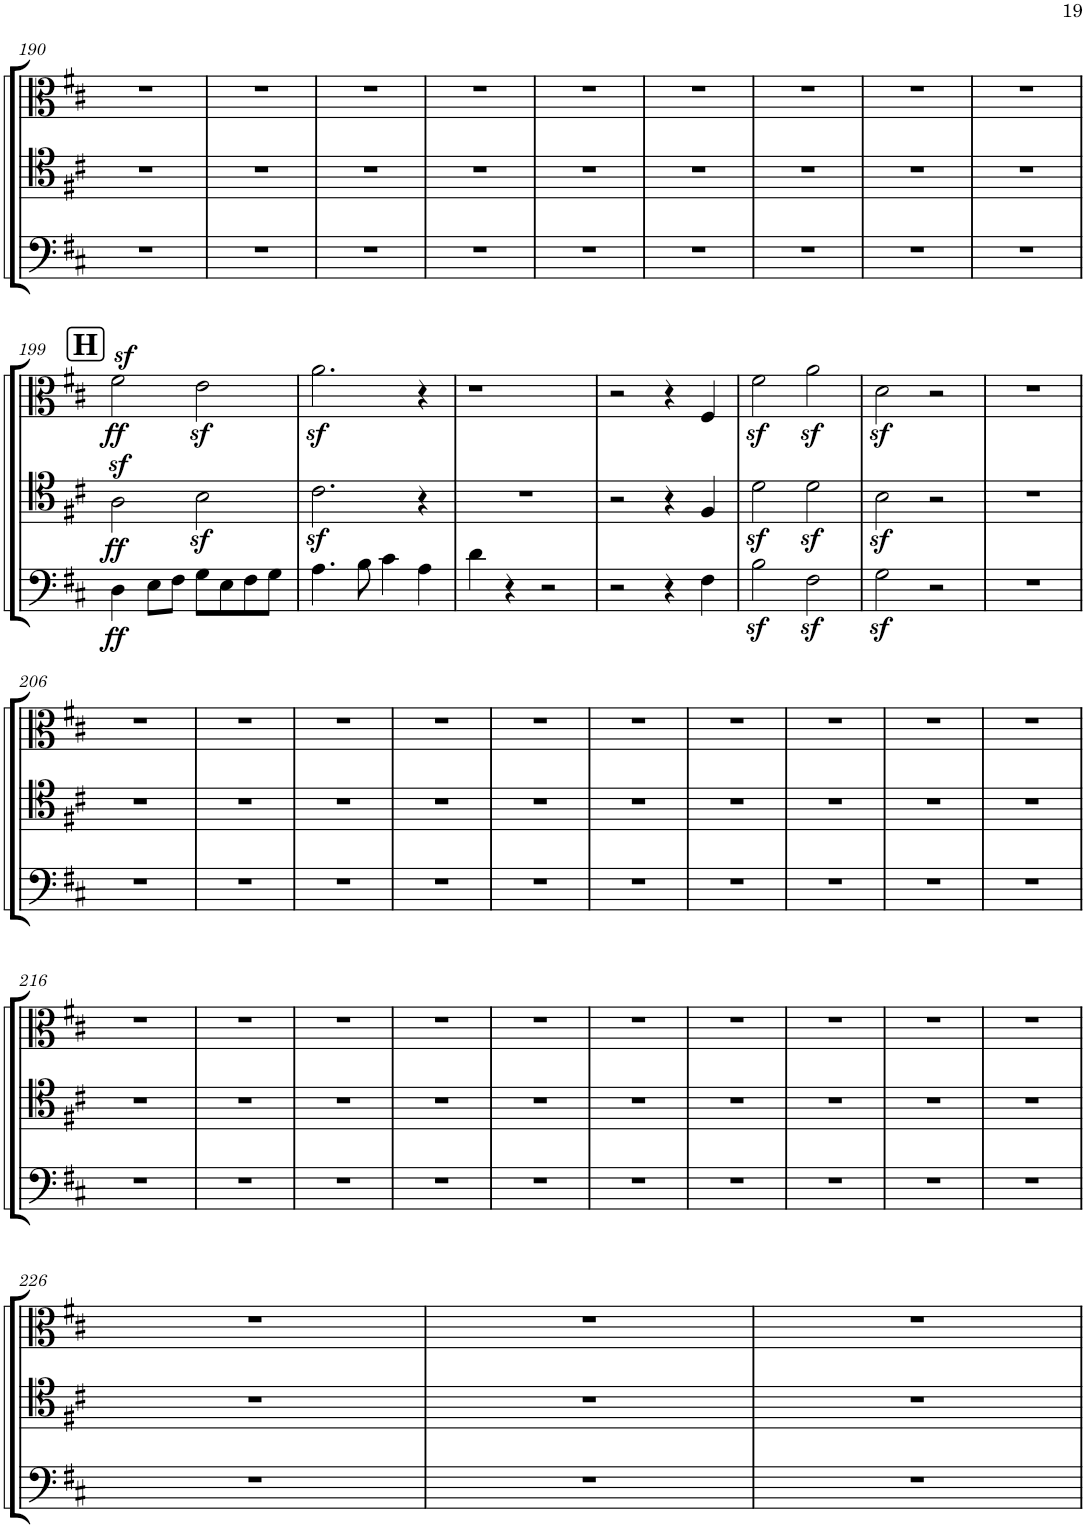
**kern	**dynam	**kern	**dynam	**kern	**dynam
*part3	*part3	*part2	*part2	*part1	*part1
*staff3	*staff3	*staff2	*staff2	*staff1	*staff1
*I"Bass Trombone	*	*I"Tenor Trombone	*	*I"Alto Trombone	*
*I'Trb	*	*I'Trb	*	*I'Trb	*
!!LO:PB:g=z
*clefF4	*	*clefC4	*	*clefC3	*
*k[f#c#]	*	*k[f#c#]	*	*k[f#c#]	*
*M4/4	*	*M4/4	*	*M4/4	*
*met(c)	*	*met(c)	*	*met(c)	*
=190	=190	=190	=190	=190	=190
1r	.	1r	.	1r	.
=191	=191	=191	=191	=191	=191
1r	.	1r	.	1r	.
=192	=192	=192	=192	=192	=192
1r	.	1r	.	1r	.
=193	=193	=193	=193	=193	=193
1r	.	1r	.	1r	.
=194	=194	=194	=194	=194	=194
1r	.	1r	.	1r	.
=195	=195	=195	=195	=195	=195
1r	.	1r	.	1r	.
=196	=196	=196	=196	=196	=196
1r	.	1r	.	1r	.
=197	=197	=197	=197	=197	=197
1r	.	1r	.	1r	.
=198	=198	=198	=198	=198	=198
1r	.	1r	.	1r	.
!!LO:LB:g=z
!!LO:REH:place=s1:a:B:cj:fs=14:t=H
=199	=199	=199	=199	=199	=199
!	!LO:DY:b	!	!LO:DY:b	!	!LO:DY:b
4D\	ff	2Az>\	ff	2f#z>\	ff
8E\L	.	.	.	.	.
8F#\J	.	.	.	.	.
8G\L	.	2Bz<\	.	2ez<\	.
8E\	.	.	.	.	.
8F#\	.	.	.	.	.
8G\J	.	.	.	.	.
=200	=200	=200	=200	=200	=200
4.A\	.	2.c#z<\	.	2.az<\	.
8B\	.	.	.	.	.
4c#\	.	.	.	.	.
4A\	.	4r	.	4r	.
=201	=201	=201	=201	=201	=201
4d\	.	1r	.	1r	.
4r	.	.	.	.	.
2r	.	.	.	.	.
=202	=202	=202	=202	=202	=202
2r	.	2r	.	2r	.
4r	.	4r	.	4r	.
4F#\	.	4F#/	.	4F#/	.
=203	=203	=203	=203	=203	=203
2Bz<\	.	2dz<\	.	2f#z<\	.
2F#z<\	.	2dz<\	.	2az<\	.
=204	=204	=204	=204	=204	=204
2Gz<\	.	2Bz<\	.	2dz<\	.
2r	.	2r	.	2r	.
=205	=205	=205	=205	=205	=205
1r	.	1r	.	1r	.
!!LO:LB:g=z
=206	=206	=206	=206	=206	=206
1r	.	1r	.	1r	.
=207	=207	=207	=207	=207	=207
1r	.	1r	.	1r	.
=208	=208	=208	=208	=208	=208
1r	.	1r	.	1r	.
=209	=209	=209	=209	=209	=209
1r	.	1r	.	1r	.
=210	=210	=210	=210	=210	=210
1r	.	1r	.	1r	.
=211	=211	=211	=211	=211	=211
1r	.	1r	.	1r	.
=212	=212	=212	=212	=212	=212
1r	.	1r	.	1r	.
=213	=213	=213	=213	=213	=213
1r	.	1r	.	1r	.
=214	=214	=214	=214	=214	=214
1r	.	1r	.	1r	.
=215	=215	=215	=215	=215	=215
1r	.	1r	.	1r	.
!!LO:LB:g=z
=216	=216	=216	=216	=216	=216
1r	.	1r	.	1r	.
=217	=217	=217	=217	=217	=217
1r	.	1r	.	1r	.
=218	=218	=218	=218	=218	=218
1r	.	1r	.	1r	.
=219	=219	=219	=219	=219	=219
1r	.	1r	.	1r	.
=220	=220	=220	=220	=220	=220
1r	.	1r	.	1r	.
=221	=221	=221	=221	=221	=221
1r	.	1r	.	1r	.
=222	=222	=222	=222	=222	=222
1r	.	1r	.	1r	.
=223	=223	=223	=223	=223	=223
1r	.	1r	.	1r	.
=224	=224	=224	=224	=224	=224
1r	.	1r	.	1r	.
=225	=225	=225	=225	=225	=225
1r	.	1r	.	1r	.
!!LO:LB:g=z
=226	=226	=226	=226	=226	=226
1r	.	1r	.	1r	.
=227	=227	=227	=227	=227	=227
1r	.	1r	.	1r	.
=228	=228	=228	=228	=228	=228
1r	.	1r	.	1r	.
=	=	=	=	=	=
*-	*-	*-	*-	*-	*-
